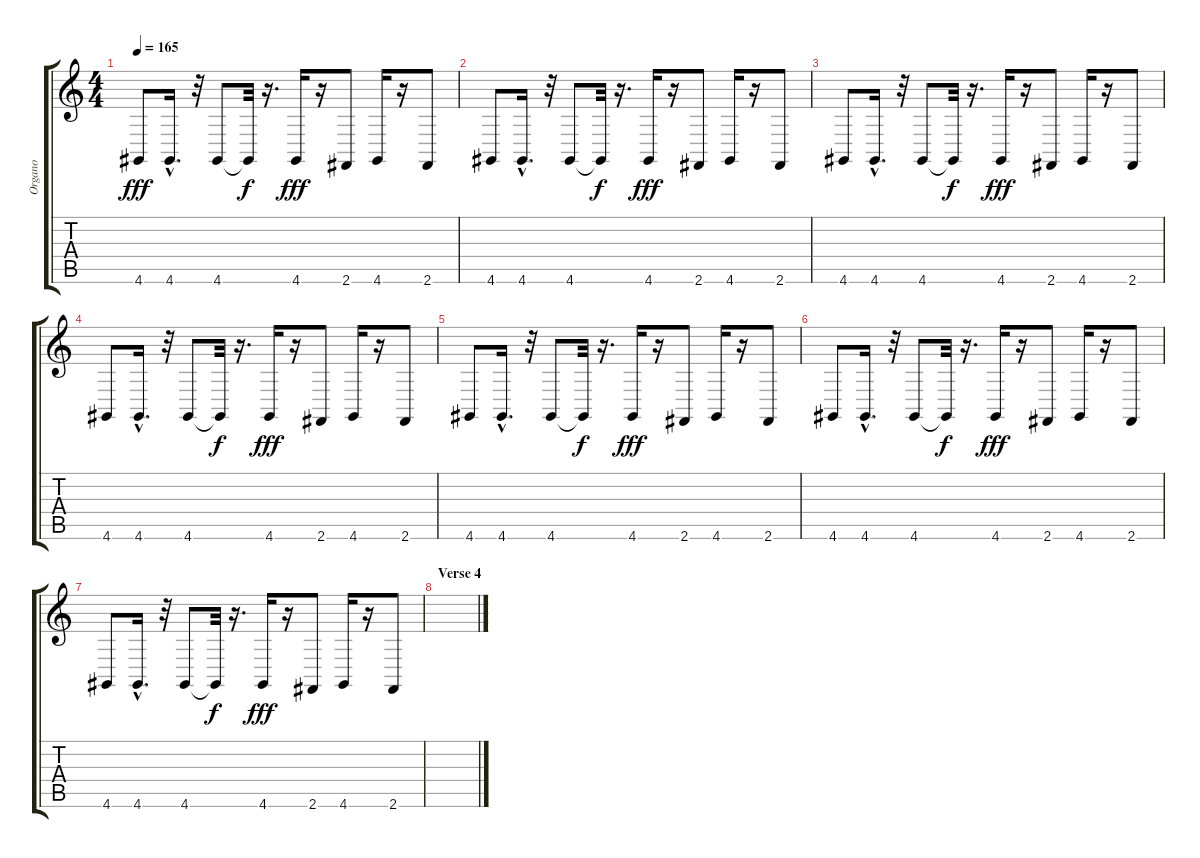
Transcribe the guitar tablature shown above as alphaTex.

\track ("Organo" "Organo") {instrument drawbarorgan}
\staff {score tabs}
\tuning (E4 B3 G3 D3 A2 E2) {hide}
\ts (4 4)
\tempo 165
\clef g2
\ks c
4.6.8{dy fff} 4.6{hac}.16{d} r.32 4.6.8 4.6{t}.32{dy f} r.16{d} 4.6.16{dy fff} r.16 2.6.8 4.6.16 r.16 2.6.8 |
4.6.8 4.6{hac}.16{d} r.32 4.6.8 4.6{t}.32{dy f} r.16{d} 4.6.16{dy fff} r.16 2.6.8 4.6.16 r.16 2.6.8 |
4.6.8 4.6{hac}.16{d} r.32 4.6.8 4.6{t}.32{dy f} r.16{d} 4.6.16{dy fff} r.16 2.6.8 4.6.16 r.16 2.6.8 |
4.6.8 4.6{hac}.16{d} r.32 4.6.8 4.6{t}.32{dy f} r.16{d} 4.6.16{dy fff} r.16 2.6.8 4.6.16 r.16 2.6.8 |
4.6.8 4.6{hac}.16{d} r.32 4.6.8 4.6{t}.32{dy f} r.16{d} 4.6.16{dy fff} r.16 2.6.8 4.6.16 r.16 2.6.8 |
4.6.8 4.6{hac}.16{d} r.32 4.6.8 4.6{t}.32{dy f} r.16{d} 4.6.16{dy fff} r.16 2.6.8 4.6.16 r.16 2.6.8 |
4.6.8 4.6{hac}.16{d} r.32 4.6.8 4.6{t}.32{dy f} r.16{d} 4.6.16{dy fff} r.16 2.6.8 4.6.16 r.16 2.6.8 |
\section ("" "Verse 4")
